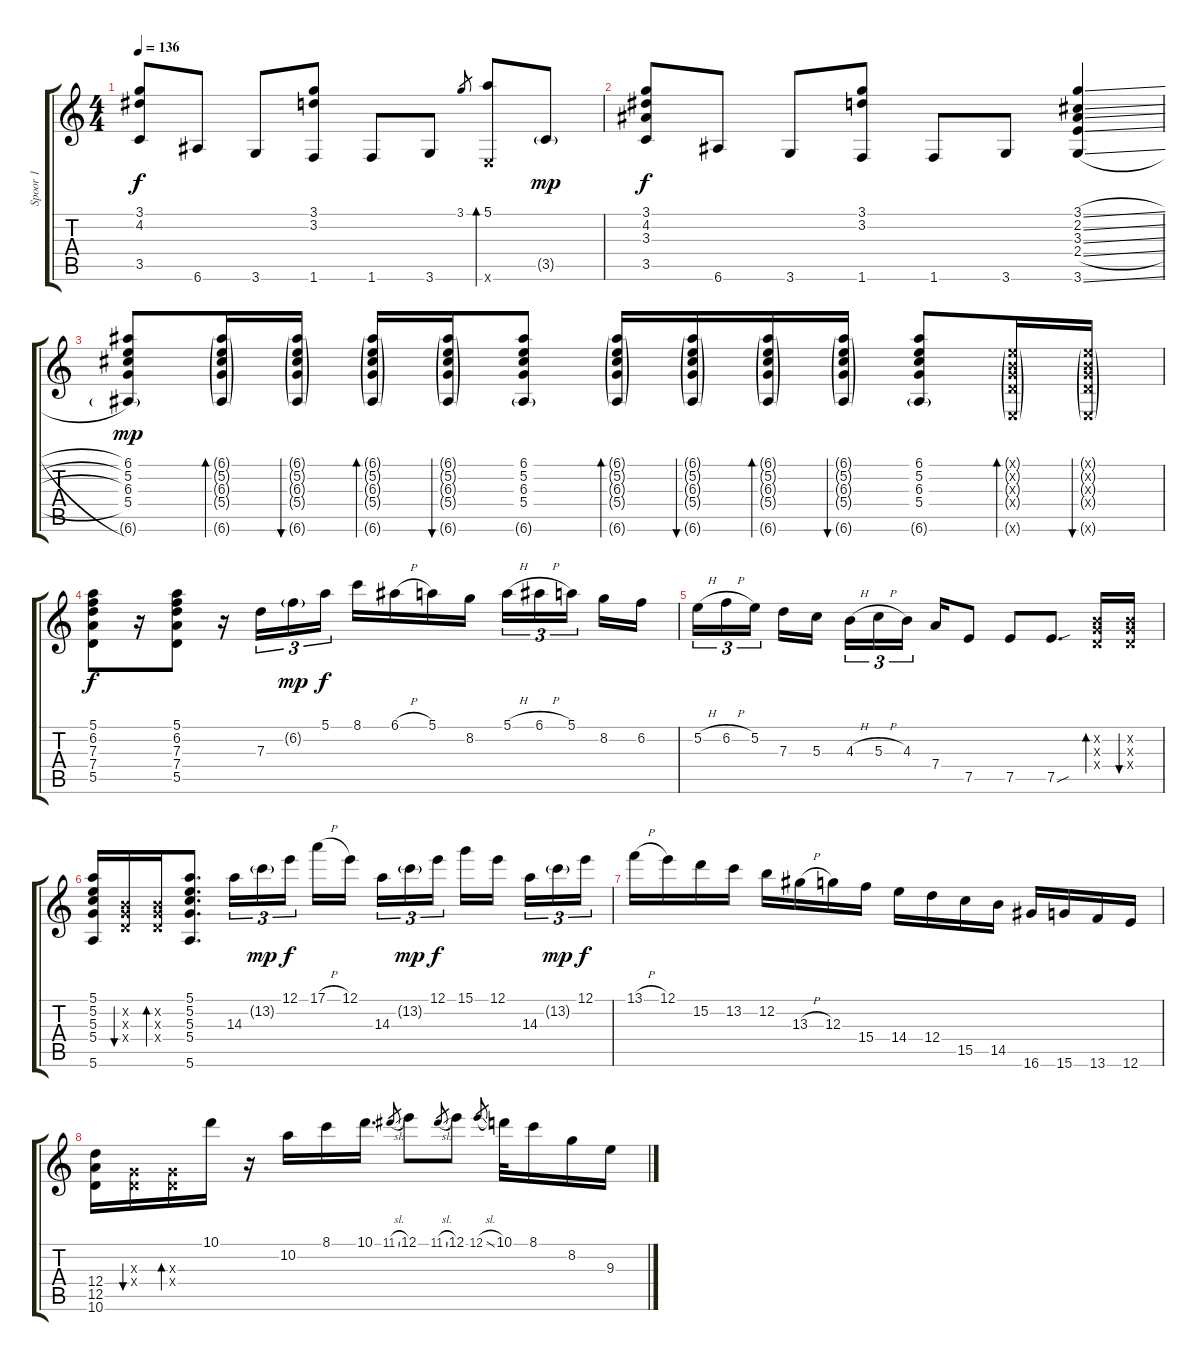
\track ("Spoor 1" "Spoor 1") {instrument acousticguitarsteel}
\staff {score tabs}
\tuning (E4 B3 G3 D3 A2 E2) {hide}
\ts (4 4)
\tempo 136
\clef g2
\ks c
(3.1 4.2 3.5).8{dy f} 6.6.8 3.6.8 (3.1 3.2 1.6).8 1.6.8 3.6.8 3.1.8{gr} (5.1 0.6{x}).8{bd 60} 3.5{g}.8{dy mp} |
(3.1 4.2 3.3 3.5).8{dy f} 6.6.8 3.6.8 (3.1 3.2 1.6).8 1.6.8 3.6.8 (3.1{sl} 2.2{sl} 3.3{sl} 2.4{sl} 3.6{sl}).4 |
(6.1 5.2 6.3 5.4 6.6{g}).8{dy mp} (6.1{g} 5.2{g} 6.3{g} 5.4{g} 6.6{g}).16{bd 60} (6.1{g} 5.2{g} 6.3{g} 5.4{g} 6.6{g}).16{bu 60} (6.1{g} 5.2{g} 6.3{g} 5.4{g} 6.6{g}).16{bd 60} (6.1{g} 5.2{g} 6.3{g} 5.4{g} 6.6{g}).16{bu 60} (6.1 5.2 6.3 5.4 6.6{g}).8 (6.1{g} 5.2{g} 6.3{g} 5.4{g} 6.6{g}).16{bd 60} (6.1{g} 5.2{g} 6.3{g} 5.4{g} 6.6{g}).16{bu 60} (6.1{g} 5.2{g} 6.3{g} 5.4{g} 6.6{g}).16{bd 60} (6.1{g} 5.2{g} 6.3{g} 5.4{g} 6.6{g}).16{bu 60} (6.1 5.2 6.3 5.4 6.6{g}).8 (0.1{g x} 0.2{g x} 0.3{g x} 0.4{g x} 0.6{g x}).16{bd 60} (0.1{g x} 0.2{g x} 0.3{g x} 0.4{g x} 0.6{g x}).16{bu 60} |
(5.1 6.2 7.3 7.4 5.5).8{dy f} r.16 (5.1 6.2 7.3 7.4 5.5).8 r.16 7.3.16{tu (3 2)} 6.2{g}.16{tu (3 2) dy mp} 5.1.16{tu (3 2) dy f} 8.1.16 6.1{h}.16 5.1.16 8.2.16 5.1{h}.16{tu (3 2)} 6.1{h}.16{tu (3 2)} 5.1.16{tu (3 2) beam splitsecondary} 8.2.16 6.2.16 |
5.2{h}.16{tu (3 2)} 6.2{h}.16{tu (3 2)} 5.2.16{tu (3 2) beam splitsecondary} 7.3.16 5.3.16 4.3{h}.16{tu (3 2)} 5.3{h}.16{tu (3 2)} 4.3.16{tu (3 2) beam splitsecondary} 7.4.16 7.5.8 7.5.8 7.5{sou}.8{d} (0.2{x} 0.3{x} 0.4{x}).16{bd 60} (0.2{x} 0.3{x} 0.4{x}).16{bu 60} |
(5.1 5.2 5.3 5.4 5.6).16 (0.2{x} 0.3{x} 0.4{x}).16{bu 60} (0.2{x} 0.3{x} 0.4{x}).16{bd 60} (5.1 5.2 5.3 5.4 5.6).8{d} 14.3.16{tu (3 2)} 13.2{g}.16{tu (3 2) dy mp} 12.1.16{tu (3 2) dy f} 17.1{h}.16 12.1.16{beam splitsecondary} 14.3.16{tu (3 2)} 13.2{g}.16{tu (3 2) dy mp} 12.1.16{tu (3 2) dy f} 15.1.16 12.1.16{beam splitsecondary} 14.3.16{tu (3 2)} 13.2{g}.16{tu (3 2) dy mp} 12.1.16{tu (3 2) dy f} |
13.1{h}.16 12.1.16 15.2.16 13.2.16 12.2.16 13.3{h}.16 12.3.16 15.4.16 14.4.16 12.4.16 15.5.16 14.5.16 16.6.16 15.6.16 13.6.16 12.6.16 |
(12.4 12.5 10.6).16 (0.3{x} 0.4{x}).16{bu 60} (0.3{x} 0.4{x}).16{bd 60} 10.1.16 r.16 10.2.16 8.1.16 10.1.16{d} 11.1{sl}.8{gr} 12.1.8 11.1{sl}.8{gr} 12.1.8 12.1{sl}.8{gr} 10.1.32 8.1.16 8.2.16 9.3.16
